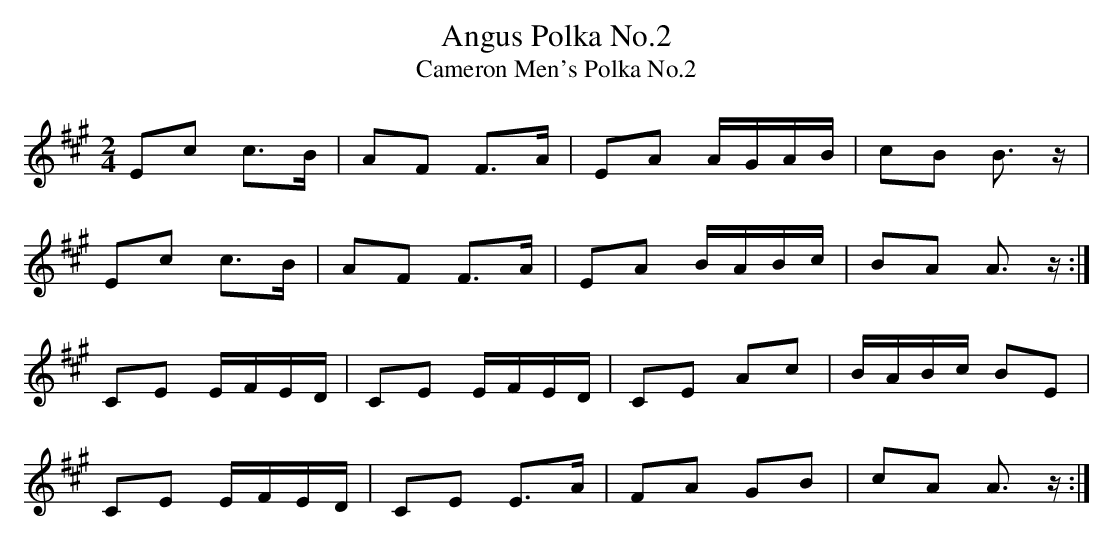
X:1
T:Angus Polka No.2
T:Cameron Men's Polka No.2
M:2/4
L:1/16
K:A
E2c2 c3B  | A2F2 F3A  | E2A2 AGAB | c2B2 B3z  |
E2c2 c3B  | A2F2 F3A  | E2A2 BABc | B2A2 A3z :|
C2E2 EFED | C2E2 EFED | C2E2 A2c2 | BABc B2E2 |
C2E2 EFED | C2E2 E3A  | F2A2 G2B2 | c2A2 A3z :|
